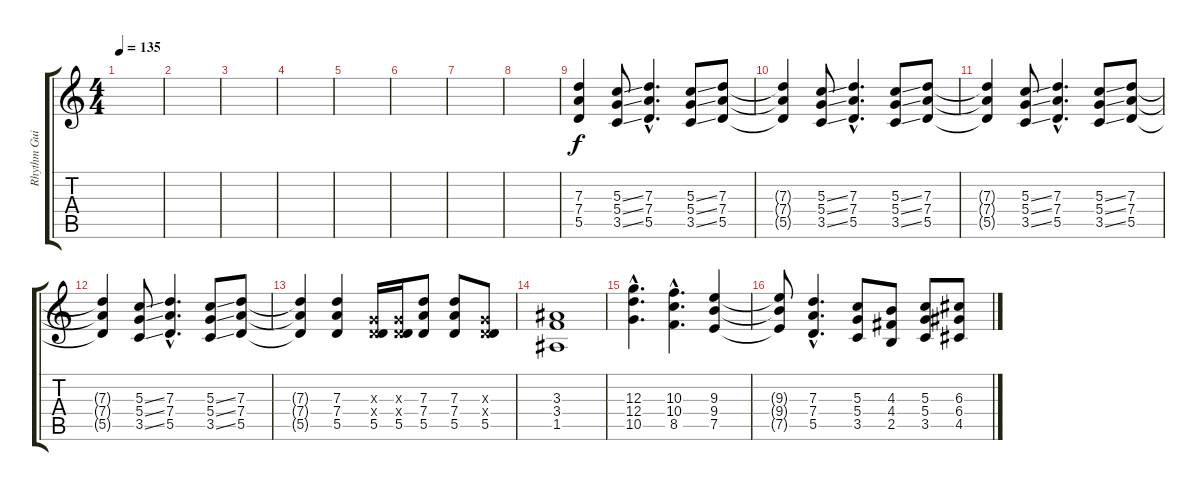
\track ("Rhythm Guitar 1" "Rhythm Gui") {instrument distortionguitar}
\staff {score tabs}
\tuning (E4 B3 G3 D3 A2 E2) {hide}
\ts (4 4)
\tempo 135
\clef g2
\ks c
|
|
|
|
|
|
|
|
(7.3 7.4 5.5).4{instrument distortionguitar} (5.3{ss} 5.4{ss} 3.5{ss}).8 (7.3{hac} 7.4{hac} 5.5{hac}).4{d} (5.3{ss} 5.4{ss} 3.5{ss}).8 (7.3 7.4 5.5).8 |
(7.3{t} 7.4{t} 5.5{t}).4 (5.3{ss} 5.4{ss} 3.5{ss}).8 (7.3{hac} 7.4{hac} 5.5{hac}).4{d} (5.3{ss} 5.4{ss} 3.5{ss}).8 (7.3 7.4 5.5).8 |
(7.3{t} 7.4{t} 5.5{t}).4 (5.3{ss} 5.4{ss} 3.5{ss}).8 (7.3{hac} 7.4{hac} 5.5{hac}).4{d} (5.3{ss} 5.4{ss} 3.5{ss}).8 (7.3 7.4 5.5).8 |
(7.3{t} 7.4{t} 5.5{t}).4 (5.3{ss} 5.4{ss} 3.5{ss}).8 (7.3{hac} 7.4{hac} 5.5{hac}).4{d} (5.3{ss} 5.4{ss} 3.5{ss}).8 (7.3 7.4 5.5).8 |
(7.3{t} 7.4{t} 5.5{t}).4 (7.3 7.4 5.5).4 (0.3{x} 0.4{x} 5.5).16 (0.3{x} 0.4{x} 5.5).16 (7.3 7.4 5.5).8 (7.3 7.4 5.5).8 (0.3{x} 0.4{x} 5.5).8 |
(3.3 3.4 1.5).1 |
(12.3{hac} 12.4{hac} 10.5{hac}).4{d} (10.3{hac} 10.4{hac} 8.5{hac}).4{d} (9.3 9.4 7.5).4 |
(9.3{t} 9.4{t} 7.5{t}).8 (7.3{hac} 7.4{hac} 5.5{hac}).4{d} (5.3 5.4 3.5).8 (4.3 4.4 2.5).8 (5.3 5.4 3.5).8 (6.3 6.4 4.5).8
